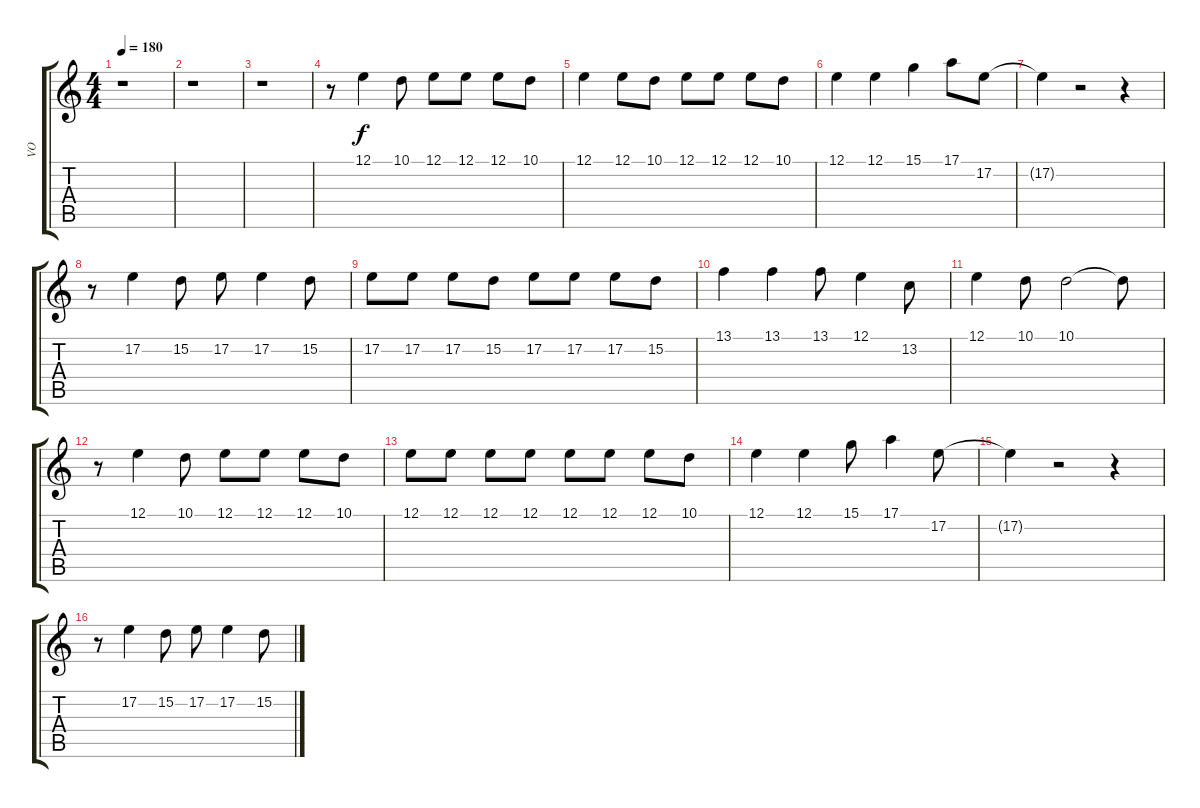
\track ("VO" "VO") {instrument englishhorn}
\staff {score tabs}
\tuning (E4 B3 G3 D3 A2 E2) {hide}
\ts (4 4)
\tempo 180
\clef g2
\ks c
r.1{dy f} |
r.1 |
r.1 |
r.8 12.1.4 10.1.8 12.1.8 12.1.8 12.1.8 10.1.8 |
12.1.4 12.1.8 10.1.8 12.1.8 12.1.8 12.1.8 10.1.8 |
12.1.4 12.1.4 15.1.4 17.1.8 17.2.8 |
17.2{t}.4 r.2 r.4 |
r.8 17.2.4 15.2.8 17.2.8 17.2.4 15.2.8 |
17.2.8 17.2.8 17.2.8 15.2.8 17.2.8 17.2.8 17.2.8 15.2.8 |
13.1.4 13.1.4 13.1.8 12.1.4 13.2.8 |
12.1.4 10.1.8 10.1.2 10.1{t}.8 |
r.8 12.1.4 10.1.8 12.1.8 12.1.8 12.1.8 10.1.8 |
12.1.8 12.1.8 12.1.8 12.1.8 12.1.8 12.1.8 12.1.8 10.1.8 |
12.1.4 12.1.4 15.1.8 17.1.4 17.2.8 |
17.2{t}.4 r.2 r.4 |
r.8 17.2.4 15.2.8 17.2.8 17.2.4 15.2.8
